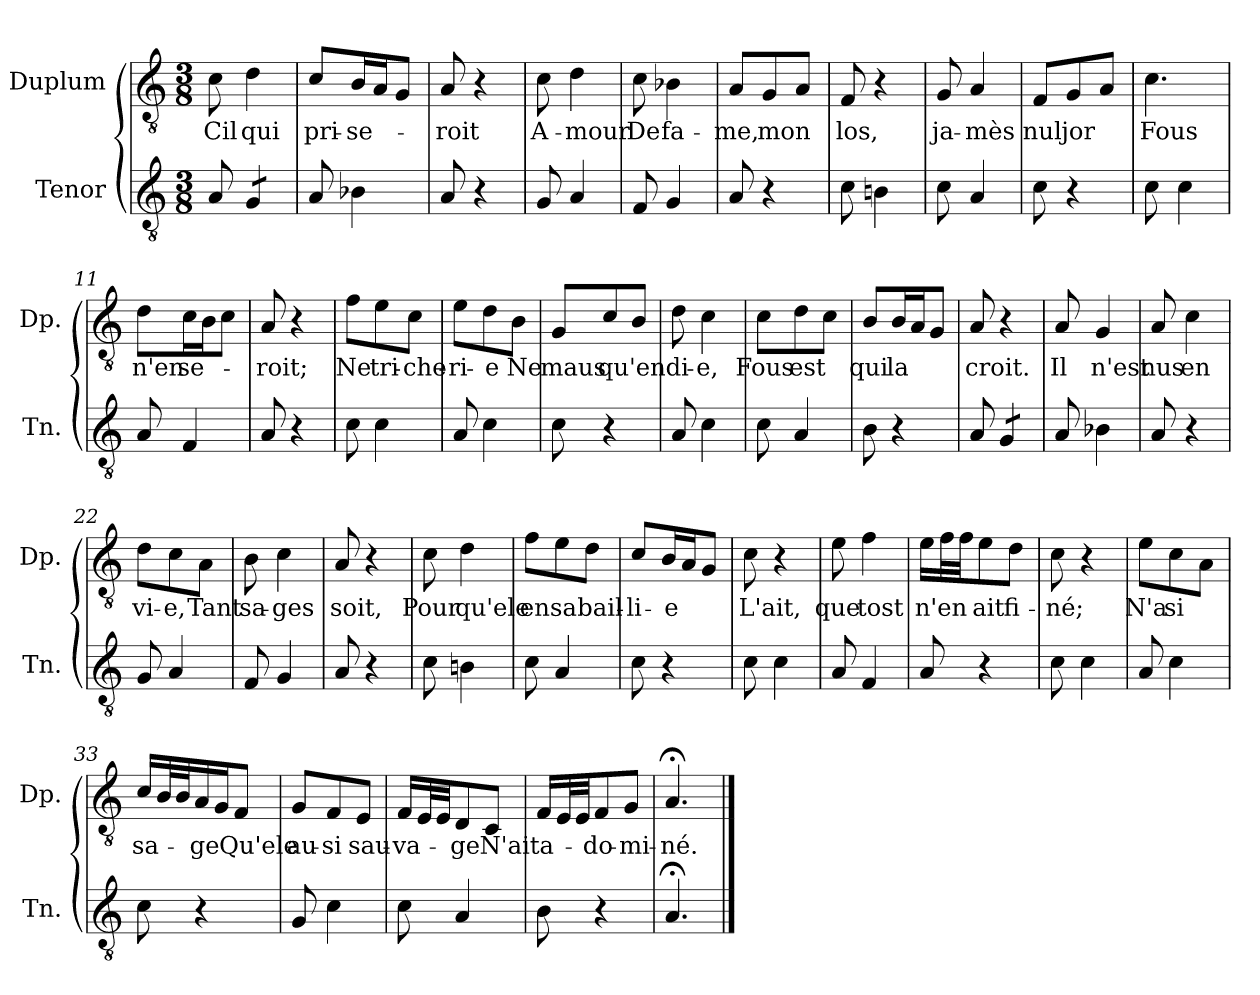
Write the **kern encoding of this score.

**kern	**kern	**text
*part2	*part1	*part1
*staff2	*staff1	*staff1
*I"Tenor	*I"Duplum	*
*I'Tn.	*I'Dp.	*
*clefGv2	*clefGv2	*
*k[]	*k[]	*
*M3/8	*M3/8	*
=1	=1	=1
!	!	!LO:LY:b
8A/	8c\	Cil
!	!	!LO:LY:b
*tremolo	*	*
8G/L	4d\	qui
8G/J	.	.
*Xtremolo	*	*
=2	=2	=2
!	!	!LO:LY:b
8A/	8c/L	pri-
!	!	!LO:LY:b
4B-X\	16B/L	-se-
.	16A/J	.
.	8G/J	.
=3	=3	=3
!	!	!LO:LY:b
8A/	8A/	-roit
4r	4r	.
=4	=4	=4
!	!	!LO:LY:b
8G/	8c\	A-
!	!	!LO:LY:b
4A/	4d\	-mour
=5	=5	=5
!	!	!LO:LY:b
8F/	8c\	De
!	!	!LO:LY:b
4G/	4B-X\	fa-
=6	=6	=6
!	!	!LO:LY:b
8A/	8A/L	-me,
!	!	!LO:LY:b
4r	8G/	mon
.	8A/J	.
=7	=7	=7
!	!	!LO:LY:b
8c\	8F/	los,
4Bn\	4r	.
=8	=8	=8
!	!	!LO:LY:b
8c\	8G/	ja-
!	!	!LO:LY:b
4A/	4A/	-mès
=9	=9	=9
!	!	!LO:LY:b
8c\	8F/L	nul
!	!	!LO:LY:b
4r	8G/	jor
.	8A/J	.
=10	=10	=10
!	!	!LO:LY:b
8c\	4.c\	Fous
4c\	.	.
!!LO:LB:g=z
=11	=11	=11
!	!	!LO:LY:b
8A/	8d\L	n'en
!	!	!LO:LY:b
4F/	16c\L	se-
.	16B\J	.
.	8c\J	.
=12	=12	=12
!	!	!LO:LY:b
8A/	8A/	-roit;
4r	4r	.
=13	=13	=13
!	!	!LO:LY:b
8c\	8f\L	Ne
!	!	!LO:LY:b
4c\	8e\	tri-
!	!	!LO:LY:b
.	8c\J	-che-
=14	=14	=14
!	!	!LO:LY:b
8A/	8e\L	-ri-
!	!	!LO:LY:b
4c\	8d\	-e
!	!	!LO:LY:b
.	8B\J	Ne
=15	=15	=15
!	!	!LO:LY:b
8c\	8G/L	maus
!	!	!LO:LY:b
4r	8c/	qu'en
.	8B/J	.
=16	=16	=16
!	!	!LO:LY:b
8A/	8d\	di-
!	!	!LO:LY:b
4c\	4c\	-e,
=17	=17	=17
!	!	!LO:LY:b
8c\	8c\L	Fous
!	!	!LO:LY:b
4A/	8d\	est
.	8c\J	.
=18	=18	=18
!	!	!LO:LY:b
8B\	8B/L	qui
!	!	!LO:LY:b
4r	16B/L	la
.	16A/J	.
.	8G/J	.
=19	=19	=19
!	!	!LO:LY:b
8A/	8A/	croit.
*tremolo	*	*
8G/L	4r	.
8G/J	.	.
*Xtremolo	*	*
=20	=20	=20
!	!	!LO:LY:b
8A/	8A/	Il
!	!	!LO:LY:b
4B-X\	4G/	n'est
!!LO:LB:g=z
=21	=21	=21
!	!	!LO:LY:b
8A/	8A/	nus
!	!	!LO:LY:b
4r	4c\	en
=22	=22	=22
!	!	!LO:LY:b
8G/	8d\L	vi-
!	!	!LO:LY:b
4A/	8c\	-e,
!	!	!LO:LY:b
.	8A\J	Tant
=23	=23	=23
!	!	!LO:LY:b
8F/	8B\	sa-
!	!	!LO:LY:b
4G/	4c\	-ges
=24	=24	=24
!	!	!LO:LY:b
8A/	8A/	soit,
4r	4r	.
=25	=25	=25
!	!	!LO:LY:b
8c\	8c\	Pour
!	!	!LO:LY:b
4Bn\	4d\	qu'ele
=26	=26	=26
!	!	!LO:LY:b
8c\	8f\L	en
!	!	!LO:LY:b
4A/	8e\	sa
!	!	!LO:LY:b
.	8d\J	bail-
=27	=27	=27
!	!	!LO:LY:b
8c\	8c/L	-li-
!	!	!LO:LY:b
4r	16B/L	-e
.	16A/J	.
.	8G/J	.
=28	=28	=28
!	!	!LO:LY:b
8c\	8c\	L'ait,
4c\	4r	.
=29	=29	=29
!	!	!LO:LY:b
8A/	8e\	que
!	!	!LO:LY:b
4F/	4f\	tost
=30	=30	=30
!	!	!LO:LY:b
8A/	16e\LL	n'en
*	*tremolo	*
.	32f\	.
.	32f\JJJ	.
*	*Xtremolo	*
!	!	!LO:LY:b
4r	8e\	ait
!	!	!LO:LY:b
.	8d\J	fi-
=31	=31	=31
!	!	!LO:LY:b
8c\	8c\	-né;
4c\	4r	.
!!LO:LB:g=z
=32	=32	=32
!	!	!LO:LY:b
8A/	8e\L	N'a
!	!	!LO:LY:b
4c\	8c\	si
.	8A\J	.
=33	=33	=33
!	!	!LO:LY:b
8c\	16c/LL	sa-
*	*tremolo	*
.	32B/	.
.	32B/	.
*	*Xtremolo	*
!	!	!LO:LY:b
4r	16A/	-ge
.	16G/J	.
!	!	!LO:LY:b
.	8F/J	Qu'ele
=34	=34	=34
!	!	!LO:LY:b
8G/	8G/L	au-
!	!	!LO:LY:b
4c\	8F/	-si
!	!	!LO:LY:b
.	8E/J	sau-
=35	=35	=35
!	!	!LO:LY:b
8c\	16F/LL	-va-
*	*tremolo	*
.	32E/	.
.	32E/JJJ	.
*	*Xtremolo	*
!	!	!LO:LY:b
4A/	8D/	-ge
!	!	!LO:LY:b
.	8C/J	N'ait
=36	=36	=36
!	!	!LO:LY:b
8B\	16F/LL	a-
*	*tremolo	*
.	32E/	.
.	32E/JJJ	.
*	*Xtremolo	*
!	!	!LO:LY:b
4r	8F/	-do-
!	!	!LO:LY:b
.	8G/J	-mi-
=37	=37	=37
!	!	!LO:LY:b
4.A;</	4.A;</	-né.
==	==	==
*-	*-	*-
